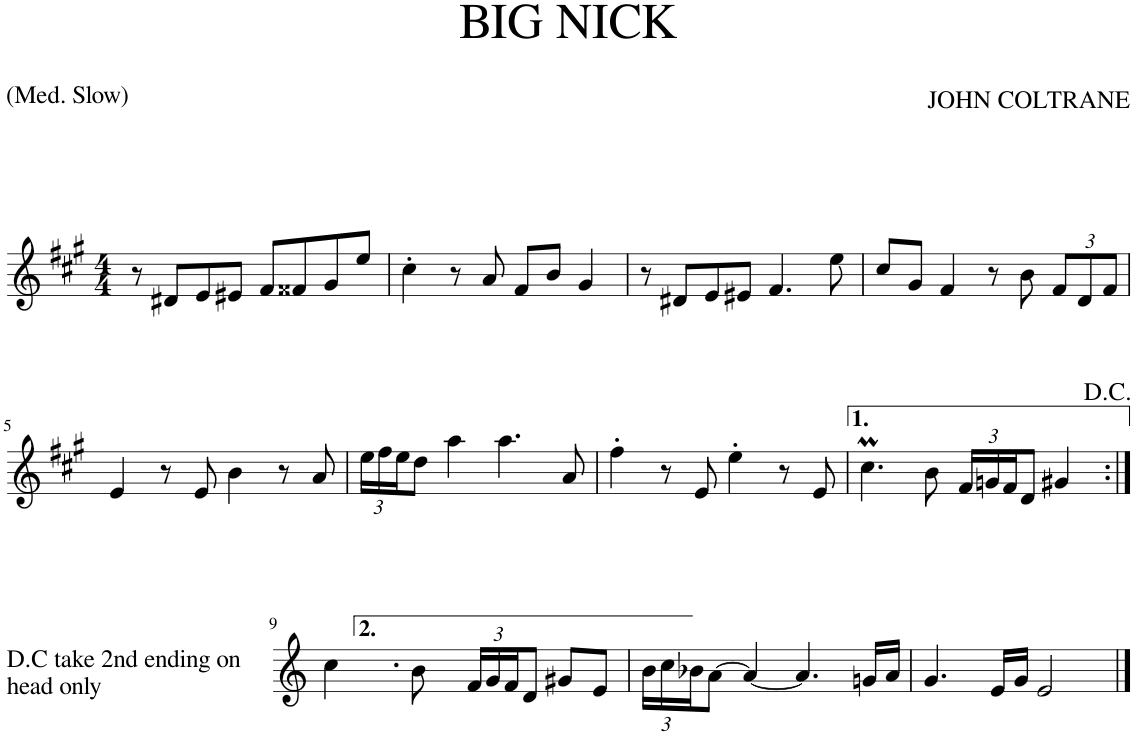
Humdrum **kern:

**kern
*part1
*staff1
*I"Clarinette Basse
*I'Cl. basse
*clefG2
*Trd8c14
*k[f#c#g#]
*M4/4
=1
8r
8d#X/L
8e/
8e#X/J
8f#/L
8f##X/
8g#/
8ee/J
=2
4cc#'\
8r
8a/
8f#/L
8b/J
4g#/
=3
8r
8d#X/L
8e/
8e#X/J
4.f#/
8ee\
=4
8cc#/L
8g#/J
4f#/
8r
8b\
*Xbrackettup
12f#/L
12d/
12f#/J
!!LO:LB:g=z
=5
4e/
8r
8e/
4b\
8r
8a/
=6
24ee\LL
24ff#\
24ee\J
8dd\J
4aa\
4.aa\
8a/
=7
4ff#'\
8r
8e/
4ee'\
8r
8e/
=8
4.cc#m\
8b\
24f#/LL
24gn/
24f#/J
8d/J
4g#X/
!!LO:LB:g=z
=9:|!
*clefG2
*k[f#c#g#]
4.cc#\
8b\
24f#/LL
24g#/
24f#/J
8d/J
8g#X/L
8e/J
=10
24b\LL
24cc#\
24b-X\J
[8a\J
4a/_
4.a/]
16gn/LL
16a/JJ
=11
4.g#/
16e/LL
16g#/JJ
2e/
==
*-
